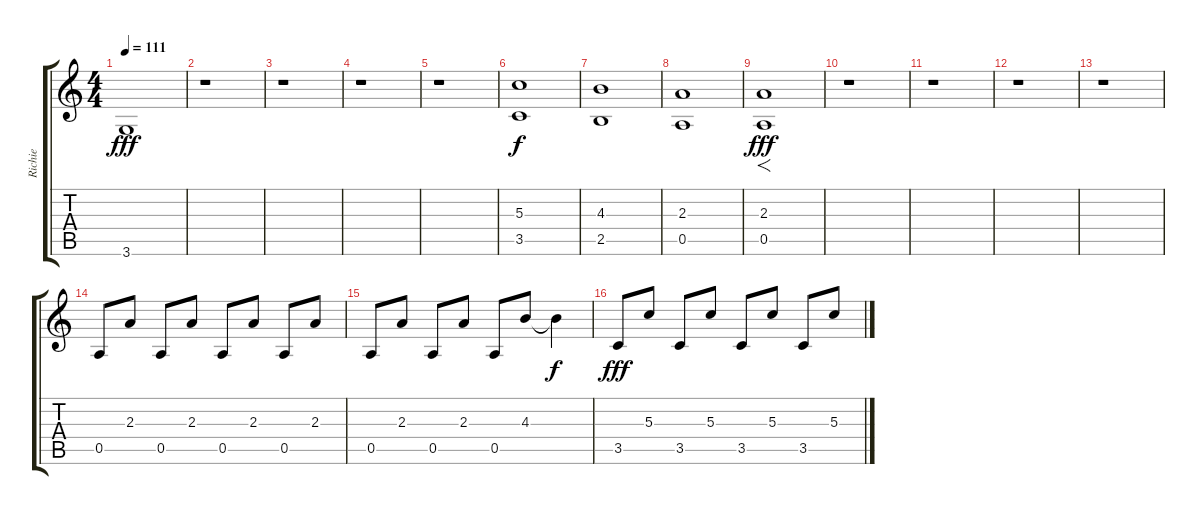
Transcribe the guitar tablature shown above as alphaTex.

\track ("Richie" "Richie") {instrument distortionguitar}
\staff {score tabs}
\tuning (E4 B3 G3 D3 A2 E2) {hide}
\ts (4 4)
\tempo 111
\clef g2
\ks c
3.6.1{dy fff} |
r.1 |
r.1 |
r.1 |
r.1 |
(5.3 3.5).1{dy f} |
(4.3 2.5).1 |
(2.3 0.5).1 |
(2.3 0.5).1{f dy fff} |
r.1 |
r.1 |
r.1 |
r.1 |
0.5.8 2.3.8 0.5.8 2.3.8 0.5.8 2.3.8 0.5.8 2.3.8 |
0.5.8 2.3.8 0.5.8 2.3.8 0.5.8 4.3.8 4.3{t}.4{dy f} |
3.5.8{dy fff} 5.3.8 3.5.8 5.3.8 3.5.8 5.3.8 3.5.8 5.3.8
